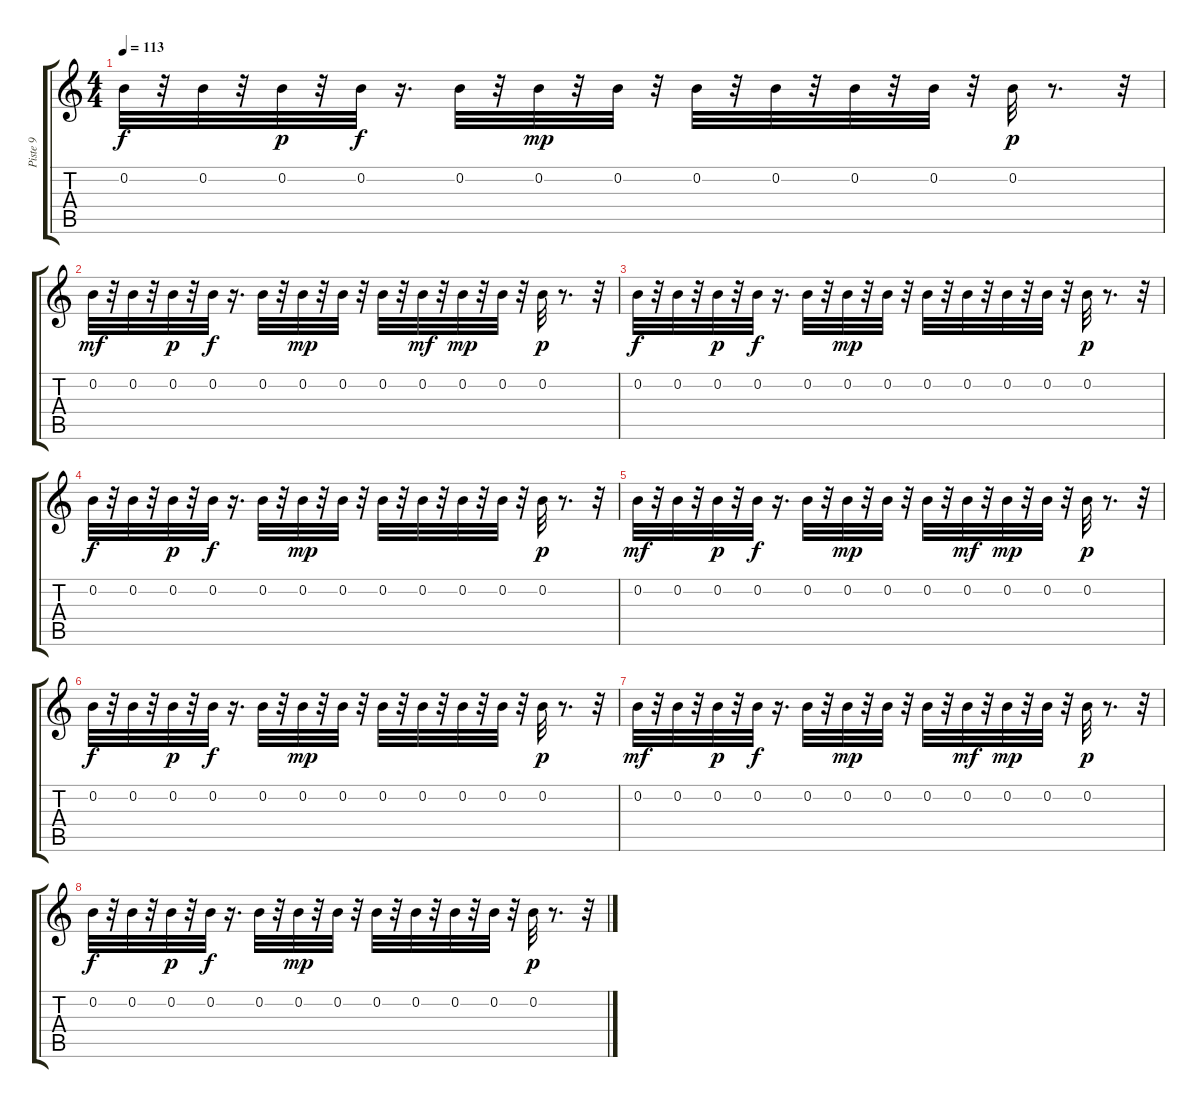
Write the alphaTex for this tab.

\track ("Piste 9" "Piste 9") {instrument distortionguitar}
\staff {score tabs}
\tuning (E4 B3 G3 D3 A2 E2) {hide}
\ts (4 4)
\tempo 113
\clef g2
\ks c
0.2.32{dy f} r.32 0.2.32 r.32 0.2.32{dy p} r.32 0.2.32{dy f} r.16{d} 0.2.32 r.32 0.2.32{dy mp} r.32 0.2.32 r.32 0.2.32 r.32 0.2.32 r.32 0.2.32 r.32 0.2.32 r.32 0.2.32{dy p} r.8{d} r.32 |
0.2.32{dy mf} r.32 0.2.32 r.32 0.2.32{dy p} r.32 0.2.32{dy f} r.16{d} 0.2.32 r.32 0.2.32{dy mp} r.32 0.2.32 r.32 0.2.32 r.32 0.2.32{dy mf} r.32 0.2.32{dy mp} r.32 0.2.32 r.32 0.2.32{dy p} r.8{d} r.32 |
0.2.32{dy f} r.32 0.2.32 r.32 0.2.32{dy p} r.32 0.2.32{dy f} r.16{d} 0.2.32 r.32 0.2.32{dy mp} r.32 0.2.32 r.32 0.2.32 r.32 0.2.32 r.32 0.2.32 r.32 0.2.32 r.32 0.2.32{dy p} r.8{d} r.32 |
0.2.32{dy f} r.32 0.2.32 r.32 0.2.32{dy p} r.32 0.2.32{dy f} r.16{d} 0.2.32 r.32 0.2.32{dy mp} r.32 0.2.32 r.32 0.2.32 r.32 0.2.32 r.32 0.2.32 r.32 0.2.32 r.32 0.2.32{dy p} r.8{d} r.32 |
0.2.32{dy mf} r.32 0.2.32 r.32 0.2.32{dy p} r.32 0.2.32{dy f} r.16{d} 0.2.32 r.32 0.2.32{dy mp} r.32 0.2.32 r.32 0.2.32 r.32 0.2.32{dy mf} r.32 0.2.32{dy mp} r.32 0.2.32 r.32 0.2.32{dy p} r.8{d} r.32 |
0.2.32{dy f} r.32 0.2.32 r.32 0.2.32{dy p} r.32 0.2.32{dy f} r.16{d} 0.2.32 r.32 0.2.32{dy mp} r.32 0.2.32 r.32 0.2.32 r.32 0.2.32 r.32 0.2.32 r.32 0.2.32 r.32 0.2.32{dy p} r.8{d} r.32 |
0.2.32{dy mf} r.32 0.2.32 r.32 0.2.32{dy p} r.32 0.2.32{dy f} r.16{d} 0.2.32 r.32 0.2.32{dy mp} r.32 0.2.32 r.32 0.2.32 r.32 0.2.32{dy mf} r.32 0.2.32{dy mp} r.32 0.2.32 r.32 0.2.32{dy p} r.8{d} r.32 |
0.2.32{dy f} r.32 0.2.32 r.32 0.2.32{dy p} r.32 0.2.32{dy f} r.16{d} 0.2.32 r.32 0.2.32{dy mp} r.32 0.2.32 r.32 0.2.32 r.32 0.2.32 r.32 0.2.32 r.32 0.2.32 r.32 0.2.32{dy p} r.8{d} r.32
